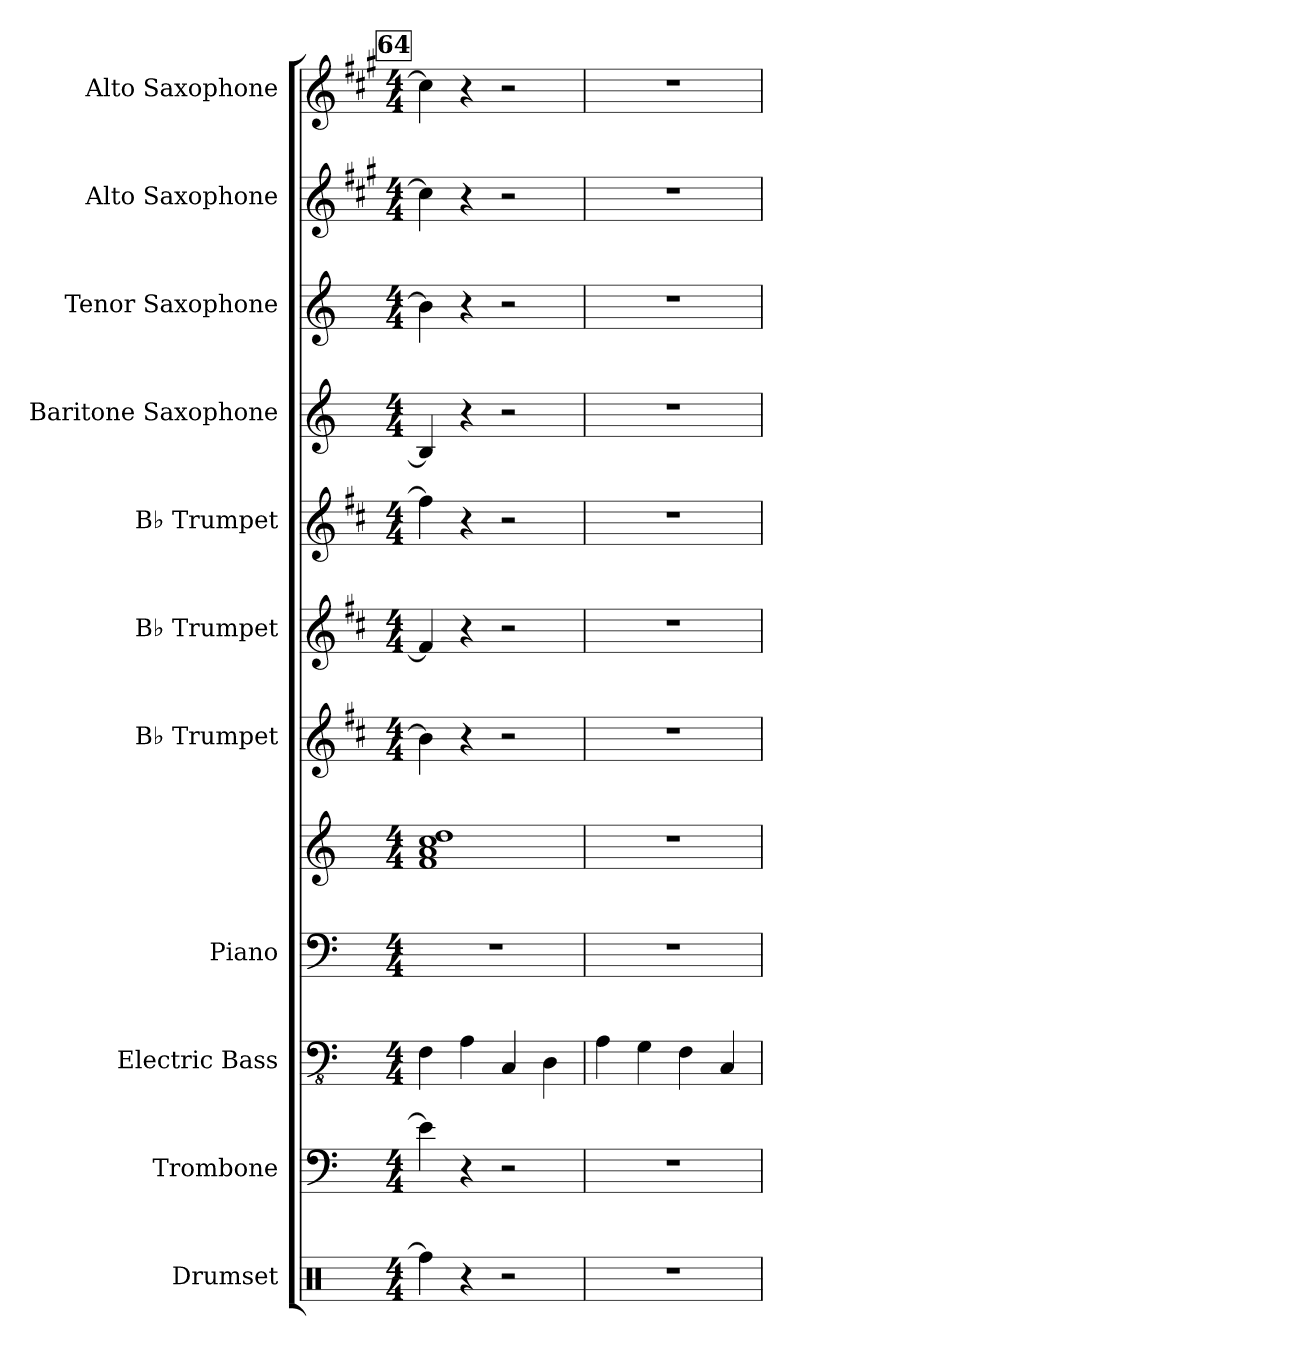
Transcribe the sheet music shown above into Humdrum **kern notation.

**kern	**kern	**kern	**kern	**kern	**kern	**kern	**kern	**kern	**kern	**kern	**kern
*part11	*part10	*part9	*part8	*part8	*part7	*part6	*part5	*part4	*part3	*part2	*part1
*staff12	*staff11	*staff10	*staff9	*staff8	*staff7	*staff6	*staff5	*staff4	*staff3	*staff2	*staff1
*I"Drumset	*I"Trombone	*I"Electric Bass	*I"Piano	*	*I"B♭ Trumpet	*I"B♭ Trumpet	*I"B♭ Trumpet	*I"Baritone Saxophone	*I"Tenor Saxophone	*I"Alto Saxophone	*I"Alto Saxophone
*I'Drs.	*I'Trb.	*I'El. B.	*I'Pno.	*	*I'B♭ Tpt.	*I'B♭ Tpt.	*I'B♭ Tpt.	*I'Bar. Sax.	*I'T. Sax.	*I'A. Sax.	*I'A. Sax.
*clefX	*clefF4	*clefFv4	*clefF4	*clefG2	*clefG2	*clefG2	*clefG2	*clefG2	*clefG2	*clefG2	*clefG2
*	*	*	*	*	*ITrd1c2	*ITrd1c2	*ITrd1c2	*ITrd12c21	*ITrd8c14	*ITrd5c9	*ITrd5c9
*k[]	*k[]	*k[]	*k[]	*k[]	*k[]	*k[]	*k[]	*k[]	*k[]	*k[]	*k[]
*M4/4	*M4/4	*M4/4	*M4/4	*M4/4	*M4/4	*M4/4	*M4/4	*M4/4	*M4/4	*M4/4	*M4/4
!!LO:REH:place=s1:a:B:fs=14:t=64
=61	=61	=61	=61	=61	=61	=61	=61	=61	=61	=61	=61
4Rff\]	4e-\]	4FF\	1r	1f 1a 1cc 1dd	4a#\]	4e-/]	4ee-\]	4BB-/]	4B-\]	4e-\]	4e-\]
4r	4r	4AA\	.	.	4r	4r	4r	4r	4r	4r	4r
2r	2r	4CC/	.	.	2r	2r	2r	2r	2r	2r	2r
.	.	4DD\	.	.	.	.	.	.	.	.	.
=62	=62	=62	=62	=62	=62	=62	=62	=62	=62	=62	=62
1r	1r	4AA\	1r	1r	1r	1r	1r	1r	1r	1r	1r
.	.	4GG\	.	.	.	.	.	.	.	.	.
.	.	4FF\	.	.	.	.	.	.	.	.	.
.	.	4CC/	.	.	.	.	.	.	.	.	.
=	=	=	=	=	=	=	=	=	=	=	=
*-	*-	*-	*-	*-	*-	*-	*-	*-	*-	*-	*-
